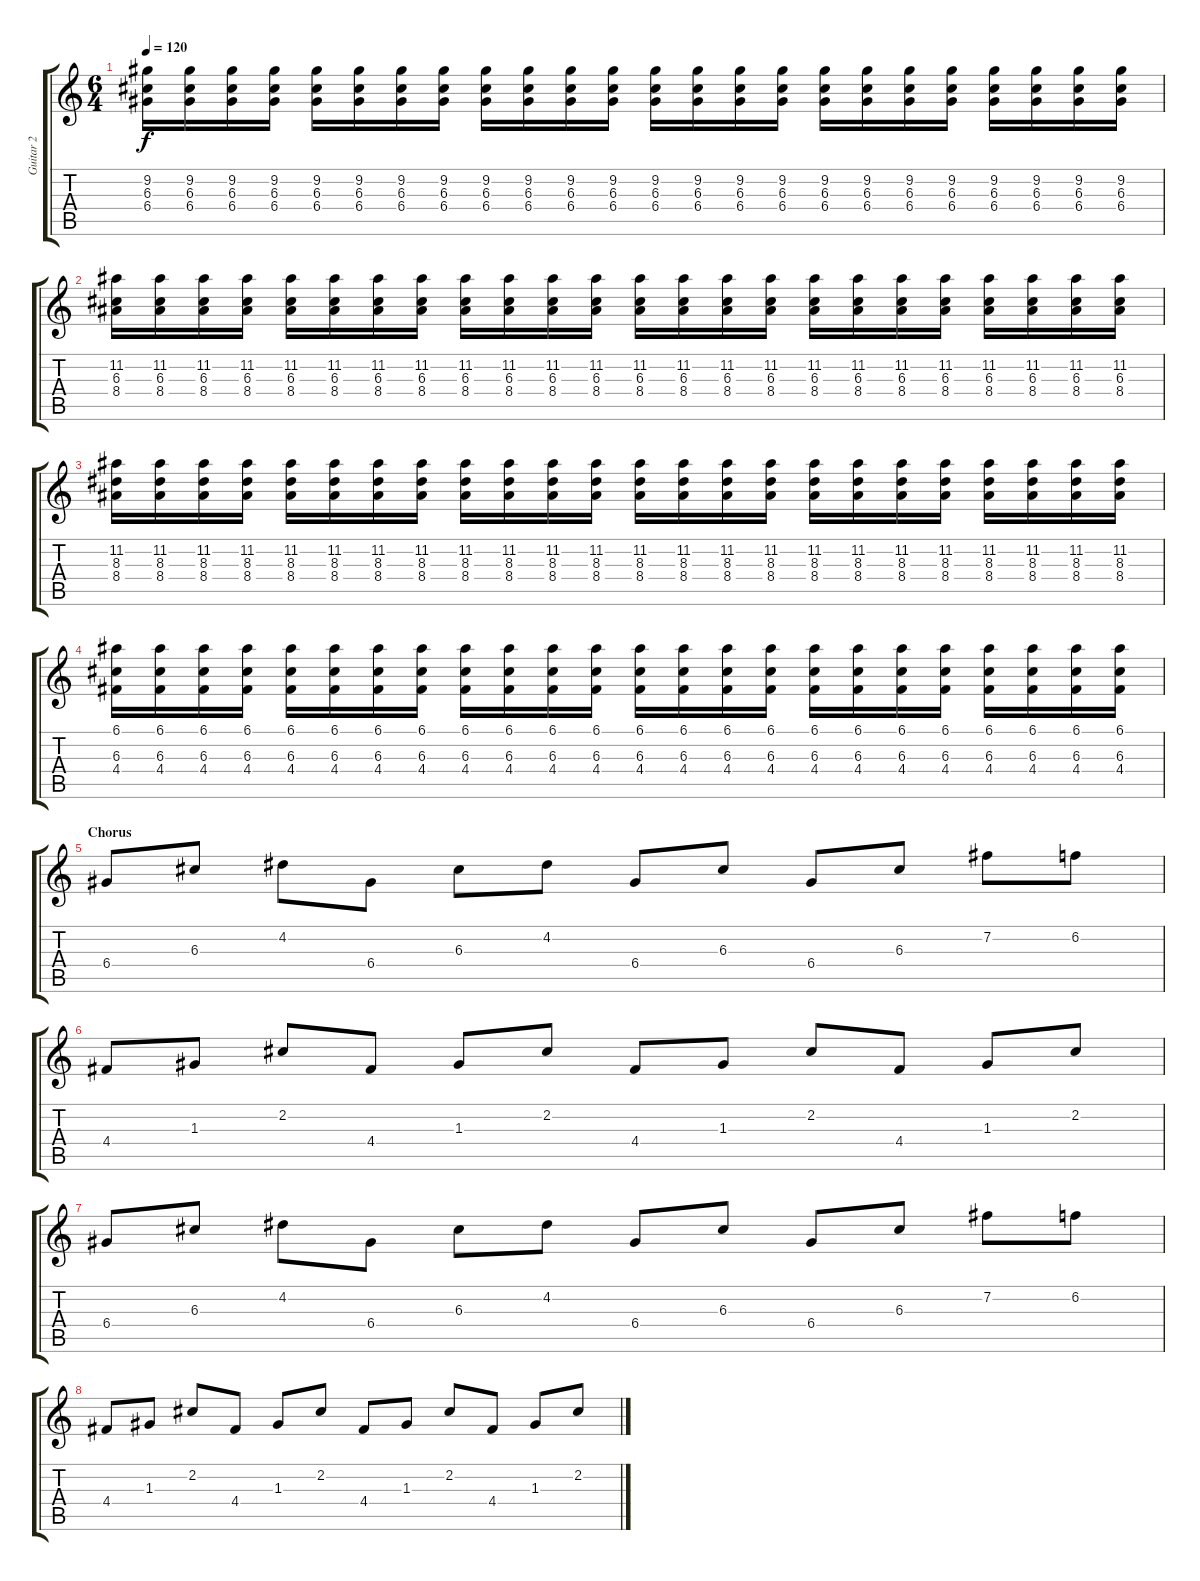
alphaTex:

\track ("Guitar 2" "Guitar 2") {instrument acousticguitarsteel}
\staff {score tabs}
\tuning (E4 B3 G3 D3 A2 D2) {hide}
\ts (6 4)
\tempo 120
\clef g2
\ks c
(9.2 6.3 6.4).16{dy f volume 8} (9.2 6.3 6.4).16 (9.2 6.3 6.4).16 (9.2 6.3 6.4).16 (9.2 6.3 6.4).16 (9.2 6.3 6.4).16 (9.2 6.3 6.4).16 (9.2 6.3 6.4).16 (9.2 6.3 6.4).16 (9.2 6.3 6.4).16 (9.2 6.3 6.4).16 (9.2 6.3 6.4).16 (9.2 6.3 6.4).16 (9.2 6.3 6.4).16 (9.2 6.3 6.4).16 (9.2 6.3 6.4).16 (9.2 6.3 6.4).16 (9.2 6.3 6.4).16 (9.2 6.3 6.4).16 (9.2 6.3 6.4).16 (9.2 6.3 6.4).16 (9.2 6.3 6.4).16 (9.2 6.3 6.4).16 (9.2 6.3 6.4).16 |
(11.2 6.3 8.4).16{volume 8} (11.2 6.3 8.4).16 (11.2 6.3 8.4).16 (11.2 6.3 8.4).16 (11.2 6.3 8.4).16 (11.2 6.3 8.4).16 (11.2 6.3 8.4).16 (11.2 6.3 8.4).16 (11.2 6.3 8.4).16 (11.2 6.3 8.4).16 (11.2 6.3 8.4).16 (11.2 6.3 8.4).16 (11.2 6.3 8.4).16 (11.2 6.3 8.4).16 (11.2 6.3 8.4).16 (11.2 6.3 8.4).16 (11.2 6.3 8.4).16 (11.2 6.3 8.4).16 (11.2 6.3 8.4).16 (11.2 6.3 8.4).16 (11.2 6.3 8.4).16 (11.2 6.3 8.4).16 (11.2 6.3 8.4).16 (11.2 6.3 8.4).16 |
(11.2 8.3 8.4).16{volume 8} (11.2 8.3 8.4).16 (11.2 8.3 8.4).16 (11.2 8.3 8.4).16 (11.2 8.3 8.4).16 (11.2 8.3 8.4).16 (11.2 8.3 8.4).16 (11.2 8.3 8.4).16 (11.2 8.3 8.4).16 (11.2 8.3 8.4).16 (11.2 8.3 8.4).16 (11.2 8.3 8.4).16 (11.2 8.3 8.4).16 (11.2 8.3 8.4).16 (11.2 8.3 8.4).16 (11.2 8.3 8.4).16 (11.2 8.3 8.4).16 (11.2 8.3 8.4).16 (11.2 8.3 8.4).16 (11.2 8.3 8.4).16 (11.2 8.3 8.4).16 (11.2 8.3 8.4).16 (11.2 8.3 8.4).16 (11.2 8.3 8.4).16 |
(6.1 6.3 4.4).16{volume 8} (6.1 6.3 4.4).16 (6.1 6.3 4.4).16 (6.1 6.3 4.4).16 (6.1 6.3 4.4).16 (6.1 6.3 4.4).16 (6.1 6.3 4.4).16 (6.1 6.3 4.4).16 (6.1 6.3 4.4).16 (6.1 6.3 4.4).16 (6.1 6.3 4.4).16 (6.1 6.3 4.4).16 (6.1 6.3 4.4).16 (6.1 6.3 4.4).16 (6.1 6.3 4.4).16 (6.1 6.3 4.4).16 (6.1 6.3 4.4).16 (6.1 6.3 4.4).16 (6.1 6.3 4.4).16 (6.1 6.3 4.4).16 (6.1 6.3 4.4).16 (6.1 6.3 4.4).16 (6.1 6.3 4.4).16 (6.1 6.3 4.4).16 |
\section ("" "Chorus")
6.4.8{volume 15 balance 3} 6.3.8 4.2.8 6.4.8 6.3.8 4.2.8 6.4.8 6.3.8 6.4.8 6.3.8 7.2.8 6.2.8 |
4.4.8 1.3.8 2.2.8 4.4.8 1.3.8 2.2.8 4.4.8 1.3.8 2.2.8 4.4.8 1.3.8 2.2.8 |
6.4.8 6.3.8 4.2.8 6.4.8 6.3.8 4.2.8 6.4.8 6.3.8 6.4.8 6.3.8 7.2.8 6.2.8 |
4.4.8 1.3.8 2.2.8 4.4.8 1.3.8 2.2.8 4.4.8 1.3.8 2.2.8 4.4.8 1.3.8 2.2.8
